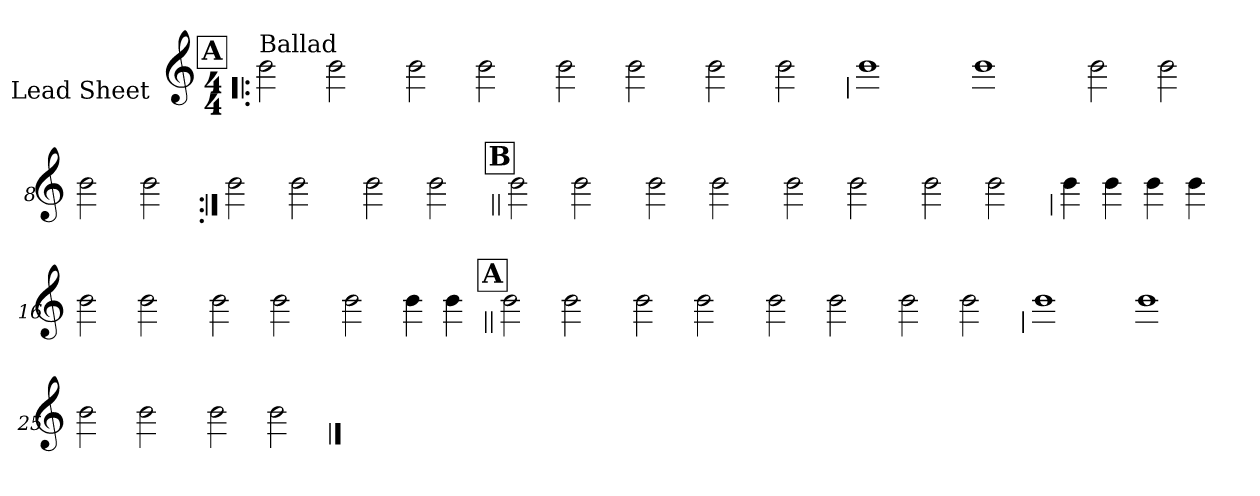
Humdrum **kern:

**kern
*part1
*staff1
*I"Lead Sheet
*stria0
*clefG2
*k[]
*C:
*M4/4
!!LO:REH:place=s1:a:t=A
=1!|:
!LO:TX:a:t=Ballad
2b
2b
=2-
2b
2b
=3-
2b
2b
=4-
2b
2b
!!LO:LB:g=z
=5
1b
=6-
1b
=7-
2b
2b
=8-
2b
2b
!!LO:LB:g=z
=9:|!
2b
2b
=10-
2b
2b
!!LO:LB:g=z
!!LO:REH:place=s1:a:t=B
=11||
2b
2b
=12-
2b
2b
=13-
2b
2b
=14-
2b
2b
!!LO:LB:g=z
=15
4b
4b
4b
4b
=16-
2b
2b
=17-
2b
2b
=18-
2b
4b
4b
!!LO:LB:g=z
!!LO:REH:place=s1:a:t=A
=19||
2b
2b
=20-
2b
2b
=21-
2b
2b
=22-
2b
2b
!!LO:LB:g=z
=23
1b
=24-
1b
=25-
2b
2b
=26-
2b
2b
==
*-
